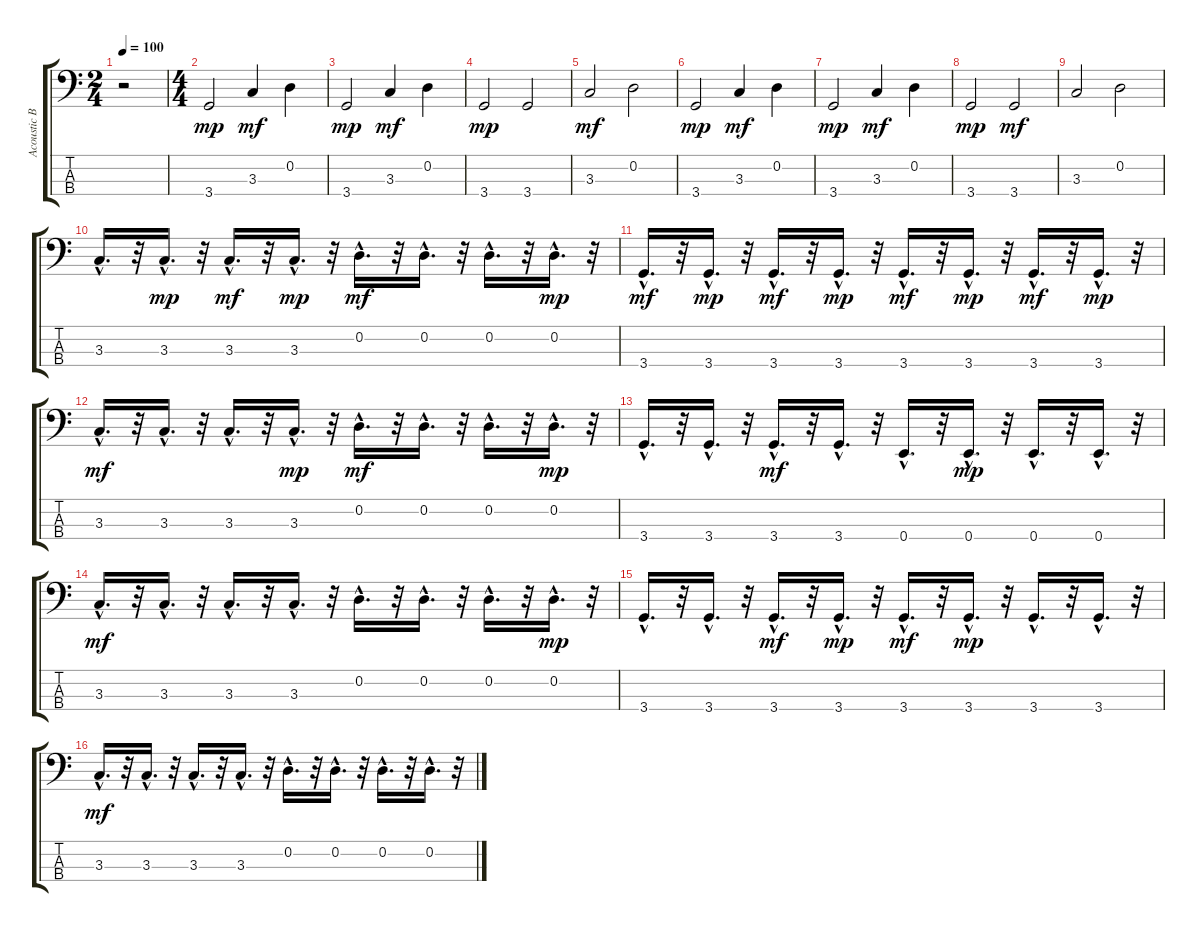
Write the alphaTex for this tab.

\track ("Acoustic Bass" "Acoustic B") {instrument acousticbass}
\staff {score tabs}
\tuning (G2 D2 A1 E1) {hide}
\ts (2 4)
\tempo 100
\clef f4
\ks c
r.2{dy mp instrument acousticbass} |
\ts (4 4)
3.4.2 3.3.4{dy mf} 0.2.4 |
3.4.2{dy mp} 3.3.4{dy mf} 0.2.4 |
3.4.2{dy mp} 3.4.2 |
3.3.2{dy mf} 0.2.2 |
3.4.2{dy mp} 3.3.4{dy mf} 0.2.4 |
3.4.2{dy mp} 3.3.4{dy mf} 0.2.4 |
3.4.2{dy mp} 3.4.2{dy mf} |
3.3.2 0.2.2 |
3.3{hac}.16{d} r.32 3.3{hac}.16{d dy mp} r.32 3.3{hac}.16{d dy mf} r.32 3.3{hac}.16{d dy mp} r.32 0.2{hac}.16{d dy mf} r.32 0.2{hac}.16{d} r.32 0.2{hac}.16{d} r.32 0.2{hac}.16{d dy mp} r.32 |
3.4{hac}.16{d dy mf} r.32 3.4{hac}.16{d dy mp} r.32 3.4{hac}.16{d dy mf} r.32 3.4{hac}.16{d dy mp} r.32 3.4{hac}.16{d dy mf} r.32 3.4{hac}.16{d dy mp} r.32 3.4{hac}.16{d dy mf} r.32 3.4{hac}.16{d dy mp} r.32 |
3.3{hac}.16{d dy mf} r.32 3.3{hac}.16{d} r.32 3.3{hac}.16{d} r.32 3.3{hac}.16{d dy mp} r.32 0.2{hac}.16{d dy mf} r.32 0.2{hac}.16{d} r.32 0.2{hac}.16{d} r.32 0.2{hac}.16{d dy mp} r.32 |
3.4{hac}.16{d} r.32 3.4{hac}.16{d} r.32 3.4{hac}.16{d dy mf} r.32 3.4{hac}.16{d} r.32 0.4{hac}.16{d} r.32 0.4{hac}.16{d dy mp} r.32 0.4{hac}.16{d} r.32 0.4{hac}.16{d} r.32 |
3.3{hac}.16{d dy mf} r.32 3.3{hac}.16{d} r.32 3.3{hac}.16{d} r.32 3.3{hac}.16{d} r.32 0.2{hac}.16{d} r.32 0.2{hac}.16{d} r.32 0.2{hac}.16{d} r.32 0.2{hac}.16{d dy mp} r.32 |
3.4{hac}.16{d} r.32 3.4{hac}.16{d} r.32 3.4{hac}.16{d dy mf} r.32 3.4{hac}.16{d dy mp} r.32 3.4{hac}.16{d dy mf} r.32 3.4{hac}.16{d dy mp} r.32 3.4{hac}.16{d} r.32 3.4{hac}.16{d} r.32 |
3.3{hac}.16{d dy mf} r.32 3.3{hac}.16{d} r.32 3.3{hac}.16{d} r.32 3.3{hac}.16{d} r.32 0.2{hac}.16{d} r.32 0.2{hac}.16{d} r.32 0.2{hac}.16{d} r.32 0.2{hac}.16{d} r.32
